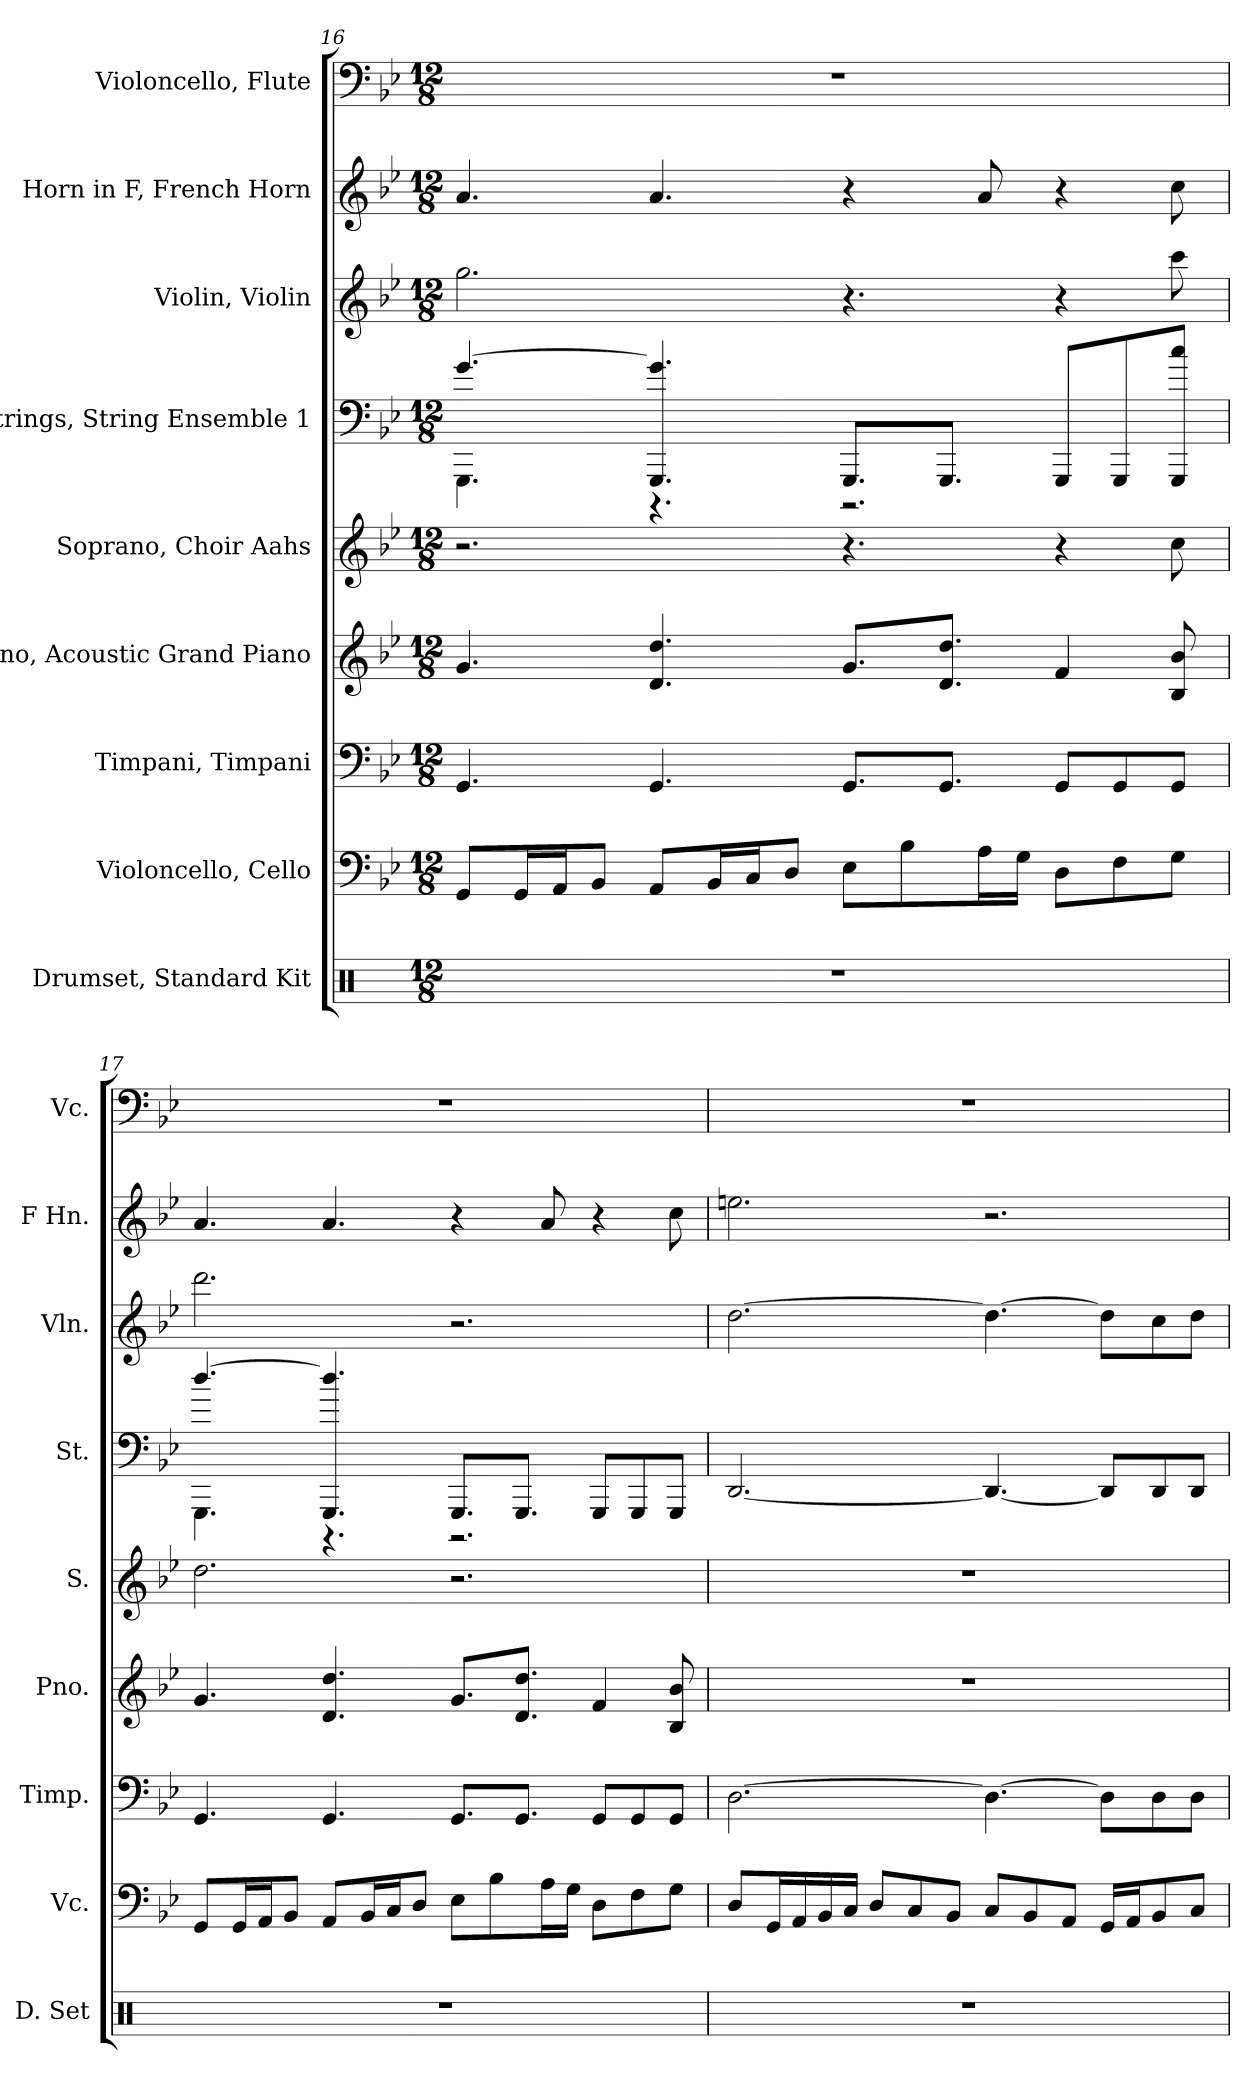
**kern	**kern	**kern	**kern	**kern	**kern	**kern	**kern	**kern
*part9	*part8	*part7	*part6	*part5	*part4	*part3	*part2	*part1
*staff9	*staff8	*staff7	*staff6	*staff5	*staff4	*staff3	*staff2	*staff1
*I"Drumset, Standard Kit	*I"Violoncello, Cello	*I"Timpani, Timpani	*I"Piano, Acoustic Grand Piano	*I"Soprano, Choir Aahs	*I"Strings, String Ensemble 1	*I"Violin, Violin	*I"Horn in F, French Horn	*I"Violoncello, Flute
*I'D. Set	*I'Vc.	*I'Timp.	*I'Pno.	*I'S.	*I'St.	*I'Vln.	*I'F Hn.	*I'Vc.
!!LO:PB:g=z
*clefX	*clefF4	*clefF4	*clefG2	*clefG2	*clefF4	*clefG2	*clefG2	*clefF4
*	*	*	*	*	*	*	*ITrd4c7	*
*k[]	*k[b-e-]	*k[b-e-]	*k[b-e-]	*k[b-e-]	*k[b-e-]	*k[b-e-]	*k[b-e-a-]	*k[b-e-]
*M12/8	*M12/8	*M12/8	*M12/8	*M12/8	*M12/8	*M12/8	*M12/8	*M12/8
=16	=16	=16	=16	=16	=16	=16	=16	=16
*	*	*	*	*	*^	*	*	*
1.r	8GG/L	4.GG/	4.g/	2.r	[4.g/	4.GGG\	2.gg\	4.d/	1.r
.	16GG/L	.	.	.	.	.	.	.	.
.	16AA/J	.	.	.	.	.	.	.	.
.	8BB-/J	.	.	.	.	.	.	.	.
.	8AA/L	4.GG/	4.d/ 4.dd/	.	4.GGG/ 4.g/]	4.r	.	4.d/	.
.	16BB-/L	.	.	.	.	.	.	.	.
.	16C/J	.	.	.	.	.	.	.	.
.	8D/J	.	.	.	.	.	.	.	.
.	8E-\L	8.GG/L	8.g/L	4.r	8.GGG/L	2.r	4.r	4r	.
.	8B-\	.	.	.	.	.	.	.	.
.	.	8.GG/J	8.d/ 8.dd/J	.	8.GGG/J	.	.	.	.
.	16A\L	.	.	.	.	.	.	8d/	.
.	16G\JJ	.	.	.	.	.	.	.	.
.	8D\L	8GG/L	4f/	4r	8GGG/L	.	4r	4r	.
.	8F\	8GG/	.	.	8GGG/	.	.	.	.
.	8G\J	8GG/J	8B-/ 8b-/	8cc\	8GGG/ 8cc/J	.	8ccc\	8f\	.
=17	=17	=17	=17	=17	=17	=17	=17	=17	=17
1.r	8GG/L	4.GG/	4.g/	2.dd\	[4.dd/	4.GGG\	2.ddd\	4.d/	1.r
.	16GG/L	.	.	.	.	.	.	.	.
.	16AA/J	.	.	.	.	.	.	.	.
.	8BB-/J	.	.	.	.	.	.	.	.
.	8AA/L	4.GG/	4.d/ 4.dd/	.	4.GGG/ 4.dd/]	4.r	.	4.d/	.
.	16BB-/L	.	.	.	.	.	.	.	.
.	16C/J	.	.	.	.	.	.	.	.
.	8D/J	.	.	.	.	.	.	.	.
.	8E-\L	8.GG/L	8.g/L	2.r	8.GGG/L	2.r	2.r	4r	.
.	8B-\	.	.	.	.	.	.	.	.
.	.	8.GG/J	8.d/ 8.dd/J	.	8.GGG/J	.	.	.	.
.	16A\L	.	.	.	.	.	.	8d/	.
.	16G\JJ	.	.	.	.	.	.	.	.
.	8D\L	8GG/L	4f/	.	8GGG/L	.	.	4r	.
.	8F\	8GG/	.	.	8GGG/	.	.	.	.
.	8G\J	8GG/J	8B-/ 8b-/	.	8GGG/J	.	.	8f\	.
*	*	*	*	*	*v	*v	*	*	*
!!LO:PB:g=z
=18	=18	=18	=18	=18	=18	=18	=18	=18
1.r	8D/L	[2.D\	1.r	1.r	[2.DD/	[2.dd\	2.an\	1.r
.	16GG/L	.	.	.	.	.	.	.
.	16AA/	.	.	.	.	.	.	.
.	16BB-/	.	.	.	.	.	.	.
.	16C/JJ	.	.	.	.	.	.	.
.	8D/L	.	.	.	.	.	.	.
.	8C/	.	.	.	.	.	.	.
.	8BB-/J	.	.	.	.	.	.	.
.	8C/L	4.D\_	.	.	4.DD/_	4.dd\_	2.r	.
.	8BB-/	.	.	.	.	.	.	.
.	8AA/J	.	.	.	.	.	.	.
.	16GG/LL	8D\L]	.	.	8DD/L]	8dd\L]	.	.
.	16AA/J	.	.	.	.	.	.	.
.	8BB-/	8D\	.	.	8DD/	8cc\	.	.
.	8C/J	8D\J	.	.	8DD/J	8dd\J	.	.
=	=	=	=	=	=	=	=	=
*-	*-	*-	*-	*-	*-	*-	*-	*-
